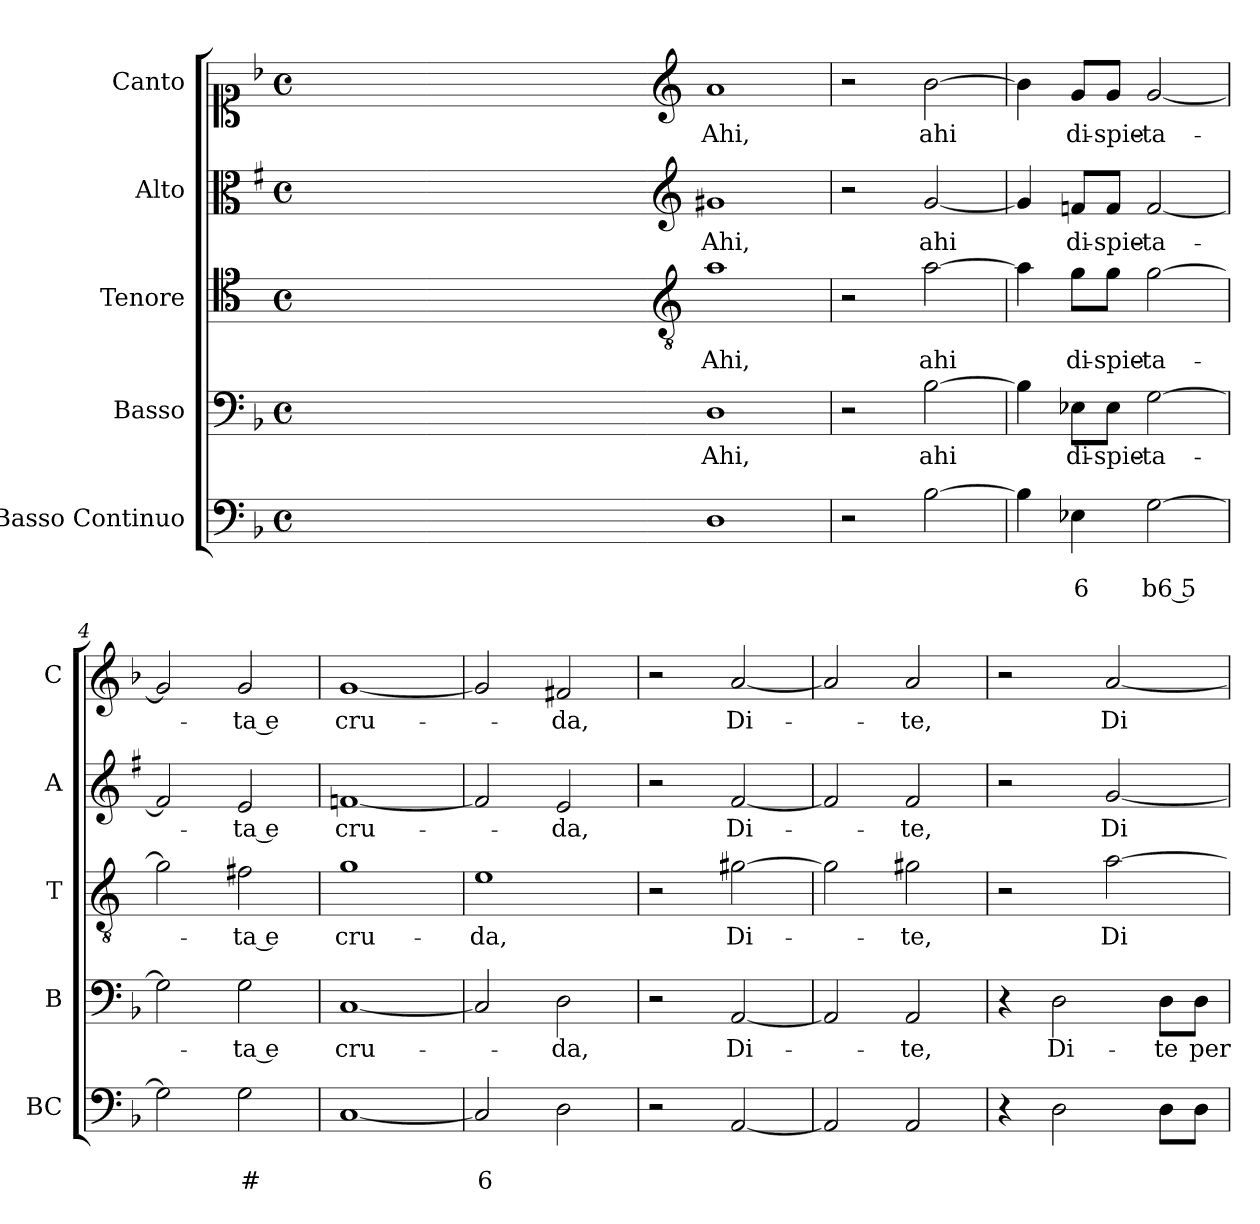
**kern	**text	**text	**kern	**text	**kern	**text	**kern	**text	**kern	**text
*part5	*part5	*part5	*part4	*part4	*part3	*part3	*part2	*part2	*part1	*part1
*staff5	*staff5	*staff5	*staff4	*staff4	*staff3	*staff3	*staff2	*staff2	*staff1	*staff1
*I"Basso Continuo	*	*	*I"Basso	*	*I"Tenore	*	*I"Alto	*	*I"Canto	*
*I'BC	*	*	*I'B	*	*I'T	*	*I'A	*	*I'C	*
*clefF4	*	*	*clefF4	*	*clefC4	*	*clefC3	*	*clefC1	*
*	*	*	*	*	*ITrd4c7	*	*ITrd1c2	*	*	*
*k[b-]	*	*	*k[b-]	*	*k[b-]	*	*k[b-]	*	*k[b-]	*
*F:	*	*	*F:	*	*F:	*	*F:	*	*F:	*
*M4/4	*	*	*M4/4	*	*M4/4	*	*M4/4	*	*M4/4	*
*met(c)	*	*	*met(c)	*	*met(c)	*	*met(c)	*	*met(c)	*
=	=	=	=	=	=	=	=	=	=	=
1ryy	.	.	1ryy	.	1ryy	.	1ryy	.	1ryy	.
=1X-	=1X-	=1X-	=1X-	=1X-	=1X-	=1X-	=1X-	=1X-	=1X-	=1X-
4ryy	.	.	4ryy	.	4ryy	.	4ryy	.	4ryy	.
4ryy	.	.	4ryy	.	4ryy	.	4ryy	.	4ryy	.
4ryy	.	.	4ryy	.	4ryy	.	4ryy	.	4ryy	.
4ryy	.	.	4ryy	.	4ryy	.	4ryy	.	4ryy	.
=1-	=1-	=1-	=1-	=1-	=1-	=1-	=1-	=1-	=1-	=1-
*	*	*	*	*	*clefGv2	*	*clefG2	*	*clefG2	*
!	!	!	!	!LO:LY:b	!	!LO:LY:b	!	!LO:LY:b	!	!LO:LY:b
1D	.	.	1D	Ahi,	1d	Ahi,	1f#X	Ahi,	1a	Ahi,
=2	=2	=2	=2	=2	=2	=2	=2	=2	=2	=2
2r	.	.	2r	.	2r	.	2r	.	2r	.
!	!	!	!	!LO:LY:b	!	!LO:LY:b	!	!LO:LY:b	!	!LO:LY:b
[2B-\	.	.	[2B-\	ahi	[2d\	ahi	[2f/	ahi	[2b-\	ahi
=3	=3	=3	=3	=3	=3	=3	=3	=3	=3	=3
4B-\]	.	.	4B-\]	.	4d\]	.	4f/]	.	4b-\]	.
!	!	!LO:LY:b	!	!LO:LY:b	!	!LO:LY:b	!	!LO:LY:b	!	!LO:LY:b
4E-X\	.	6	8E-X\L	di-	8c\L	di-	8e-X/L	di-	8g/L	di-
!	!	!	!	!LO:LY:b	!	!LO:LY:b	!	!LO:LY:b	!	!LO:LY:b
.	.	.	8E-\J	-spie-	8c\J	-spie-	8e-/J	-spie-	8g/J	-spie-
!	!	!LO:LY:b	!	!LO:LY:b	!	!LO:LY:b	!	!LO:LY:b	!	!LO:LY:b
[2G\	.	b6 5	[2G\	-ta-	[2c\	-ta-	[2e-/	-ta-	[2g/	-ta-
=4	=4	=4	=4	=4	=4	=4	=4	=4	=4	=4
2G\]	.	.	2G\]	.	2c\]	.	2e-/]	.	2g/]	.
!	!	!LO:LY:b	!	!LO:LY:b	!	!LO:LY:b	!	!LO:LY:b	!	!LO:LY:b
2G\	.	#	2G\	-ta e	2Bn\	-ta e	2d/	-ta e	2g/	-ta e
=5	=5	=5	=5	=5	=5	=5	=5	=5	=5	=5
!	!	!	!	!LO:LY:b	!	!LO:LY:b	!	!LO:LY:b	!	!LO:LY:b
[1C	.	.	[1C	cru-	1c	cru-	[1e-X	cru-	[1g	cru-
=6	=6	=6	=6	=6	=6	=6	=6	=6	=6	=6
!	!	!LO:LY:b	!	!	!	!LO:LY:b	!	!	!	!
2C/]	.	6	2C/]	.	1A	-da,	2e-/]	.	2g/]	.
!	!	!	!	!LO:LY:b	!	!	!	!LO:LY:b	!	!LO:LY:b
2D\	.	.	2D\	-da,	.	.	2d/	-da,	2f#X/	-da,
=7	=7	=7	=7	=7	=7	=7	=7	=7	=7	=7
2r	.	.	2r	.	2r	.	2r	.	2r	.
!	!	!	!	!LO:LY:b	!	!LO:LY:b	!	!LO:LY:b	!	!LO:LY:b
[2AA/	.	.	[2AA/	Di-	[2c#X\	Di-	[2e/	Di-	[2a/	Di-
!!LO:LB:g=z
=8	=8	=8	=8	=8	=8	=8	=8	=8	=8	=8
2AA/]	.	.	2AA/]	.	2c#\]	.	2e/]	.	2a/]	.
!	!	!	!	!LO:LY:b	!	!LO:LY:b	!	!LO:LY:b	!	!LO:LY:b
2AA/	.	.	2AA/	-te,	2c#X\	-te,	2e/	-te,	2a/	-te,
=9	=9	=9	=9	=9	=9	=9	=9	=9	=9	=9
4r	.	.	4r	.	2r	.	2r	.	2r	.
!	!	!	!	!LO:LY:b	!	!	!	!	!	!
2D\	.	.	2D\	Di-	.	.	.	.	.	.
!	!	!	!	!	!	!LO:LY:b	!	!LO:LY:b	!	!LO:LY:b
.	.	.	.	.	[2d\	Di-	[2f/	Di-	[2a/	Di-
!	!	!	!	!LO:LY:b	!	!	!	!	!	!
8D\L	.	.	8D\L	-te	.	.	.	.	.	.
!	!	!	!	!LO:LY:b	!	!	!	!	!	!
8D\J	.	.	8D\J	per-	.	.	.	.	.	.
=	=	=	=	=	=	=	=	=	=	=
*-	*-	*-	*-	*-	*-	*-	*-	*-	*-	*-
